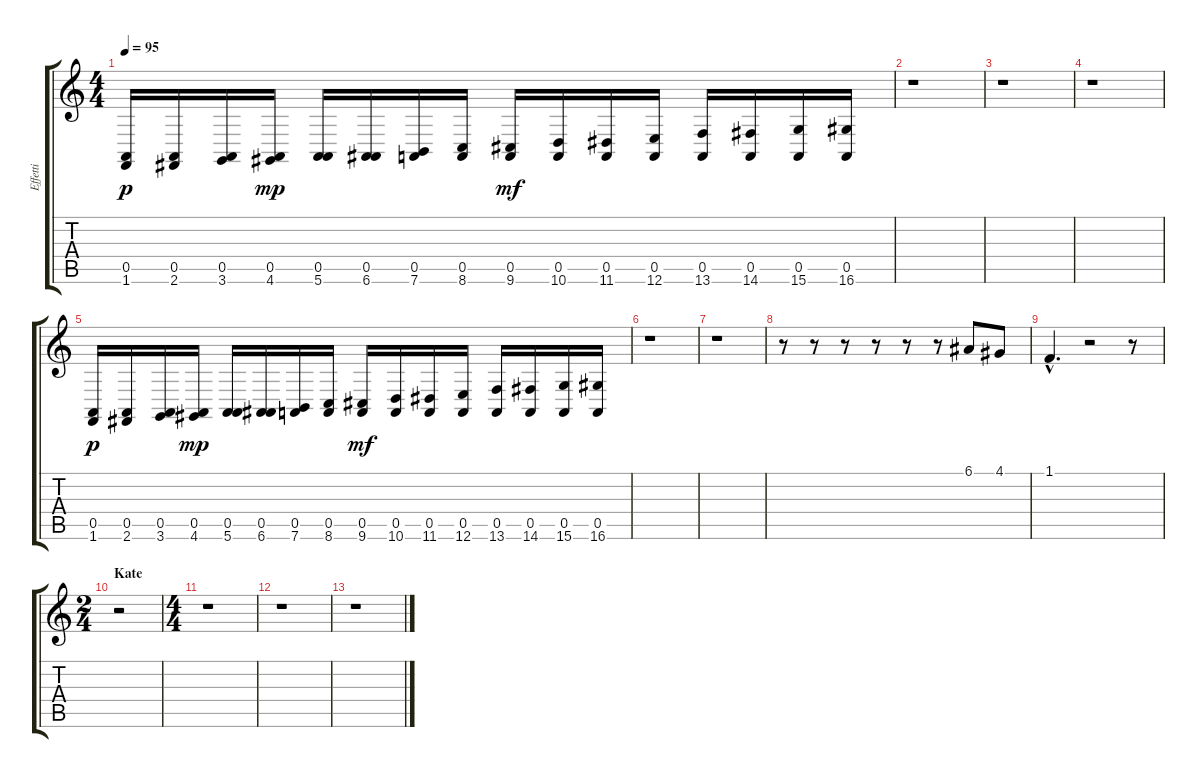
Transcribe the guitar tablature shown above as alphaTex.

\track ("Effetti" "Effetti") {instrument pad5bowed}
\staff {score tabs}
\tuning (E4 B3 G3 D3 A2 E2) {hide}
\ts (4 4)
\tempo 95
\clef g2
\ks c
(0.5 1.6).16{dy p instrument breathnoise} (0.5 2.6).16 (0.5 3.6).16 (0.5 4.6).16{dy mp} (0.5 5.6).16 (0.5 6.6).16 (0.5 7.6).16 (0.5 8.6).16 (0.5 9.6).16{dy mf} (0.5 10.6).16 (0.5 11.6).16 (0.5 12.6).16 (0.5 13.6).16 (0.5 14.6).16 (0.5 15.6).16 (0.5 16.6).16 |
r.1 |
r.1 |
r.1 |
(0.5 1.6).16{dy p} (0.5 2.6).16 (0.5 3.6).16 (0.5 4.6).16{dy mp} (0.5 5.6).16 (0.5 6.6).16 (0.5 7.6).16 (0.5 8.6).16 (0.5 9.6).16{dy mf} (0.5 10.6).16 (0.5 11.6).16 (0.5 12.6).16 (0.5 13.6).16 (0.5 14.6).16 (0.5 15.6).16 (0.5 16.6).16 |
r.1{instrument pad5bowed} |
r.1 |
r.8 r.8 r.8 r.8 r.8 r.8 6.1.8{balance 15} 4.1.8 |
1.1{hac}.4{d} r.2 r.8 |
\ts (2 4)
\section ("" "Kate")
r.2 |
\ts (4 4)
r.1 |
r.1 |
r.1
